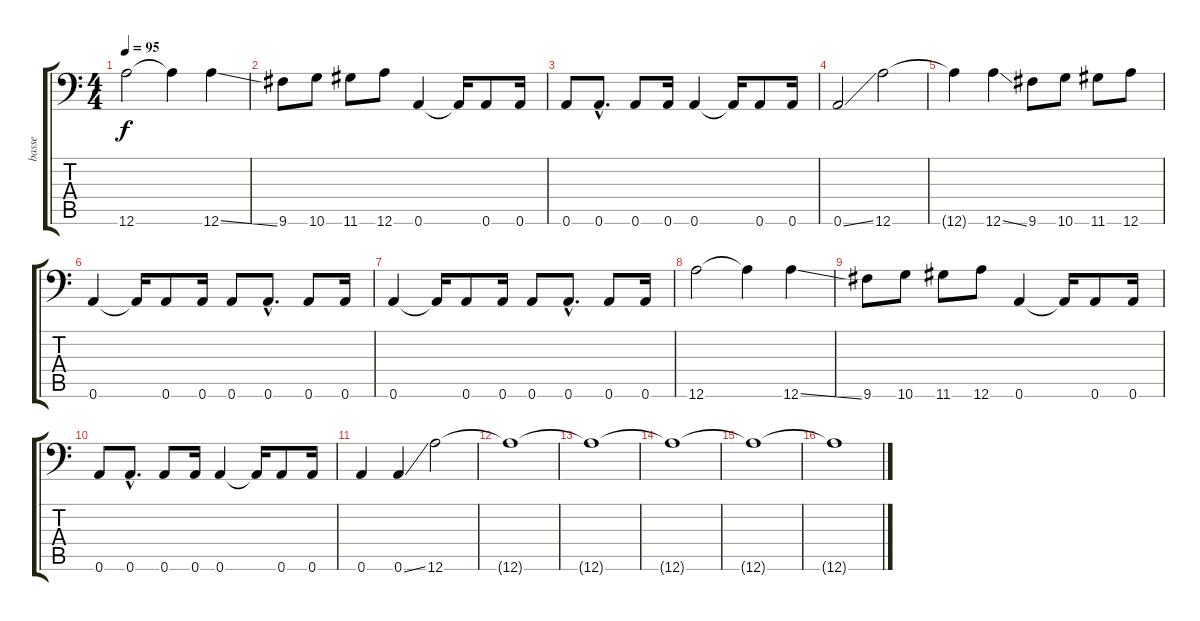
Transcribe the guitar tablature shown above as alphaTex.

\track ("basse" "basse") {instrument acousticbass}
\staff {score tabs}
\tuning (E4 B3 G3 D3 A2 A1) {hide}
\ts (4 4)
\tempo 95
\clef f4
\ks c
12.6.2{dy f} 12.6{t}.4 12.6{ss}.4 |
9.6.8 10.6.8 11.6.8 12.6.8 0.6.4 0.6{t}.16 0.6.8 0.6.16 |
0.6.8 0.6{hac}.8{d} 0.6.8 0.6.16 0.6.4 0.6{t}.16 0.6.8 0.6.16 |
0.6{ss}.2 12.6.2 |
12.6{t}.4 12.6{ss}.4 9.6.8 10.6.8 11.6.8 12.6.8 |
0.6.4 0.6{t}.16 0.6.8 0.6.16 0.6.8 0.6{hac}.8{d} 0.6.8 0.6.16 |
0.6.4 0.6{t}.16 0.6.8 0.6.16 0.6.8 0.6{hac}.8{d} 0.6.8 0.6.16 |
12.6.2 12.6{t}.4 12.6{ss}.4 |
9.6.8 10.6.8 11.6.8 12.6.8 0.6.4 0.6{t}.16 0.6.8 0.6.16 |
0.6.8 0.6{hac}.8{d} 0.6.8 0.6.16 0.6.4 0.6{t}.16 0.6.8 0.6.16 |
0.6.4 0.6{ss}.4 12.6.2 |
12.6{t}.1 |
12.6{t}.1 |
12.6{t}.1 |
12.6{t}.1 |
12.6{t}.1
